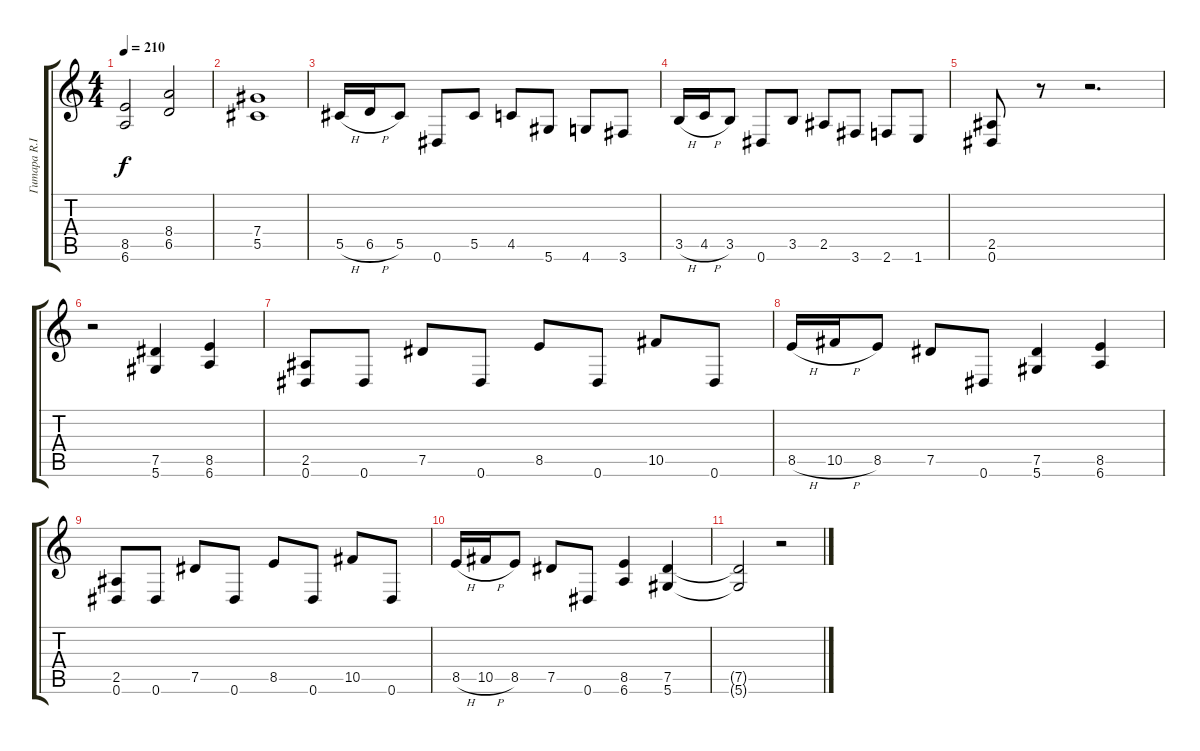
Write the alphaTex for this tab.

\track ("Гитара R.I.P. Hanneman" "Гитара R.I") {instrument distortionguitar}
\staff {score tabs}
\tuning (Eb4 Bb3 Gb3 Db3 Ab2 Eb2) {hide}
\ts (4 4)
\tempo 210
\clef g2
\ks c
(8.5 6.6).2{dy f} (8.4 6.5).2 |
(7.4 5.5).1 |
5.5{h}.16 6.5{h}.16 5.5.8 0.6.8 5.5.8 4.5.8 5.6.8 4.6.8 3.6.8 |
3.5{h}.16 4.5{h}.16 3.5.8 0.6.8 3.5.8 2.5.8 3.6.8 2.6.8 1.6.8 |
(2.5 0.6).8 r.8 r.2{d} |
r.2 (7.5 5.6).4 (8.5 6.6).4 |
(2.5 0.6).8 0.6.8 7.5.8 0.6.8 8.5.8 0.6.8 10.5.8 0.6.8 |
8.5{h}.16 10.5{h}.16 8.5.8 7.5.8 0.6.8 (7.5 5.6).4 (8.5 6.6).4 |
(2.5 0.6).8 0.6.8 7.5.8 0.6.8 8.5.8 0.6.8 10.5.8 0.6.8 |
8.5{h}.16 10.5{h}.16 8.5.8 7.5.8 0.6.8 (8.5 6.6).4 (7.5 5.6).4 |
(7.5{t} 5.6{t}).2 r.2
